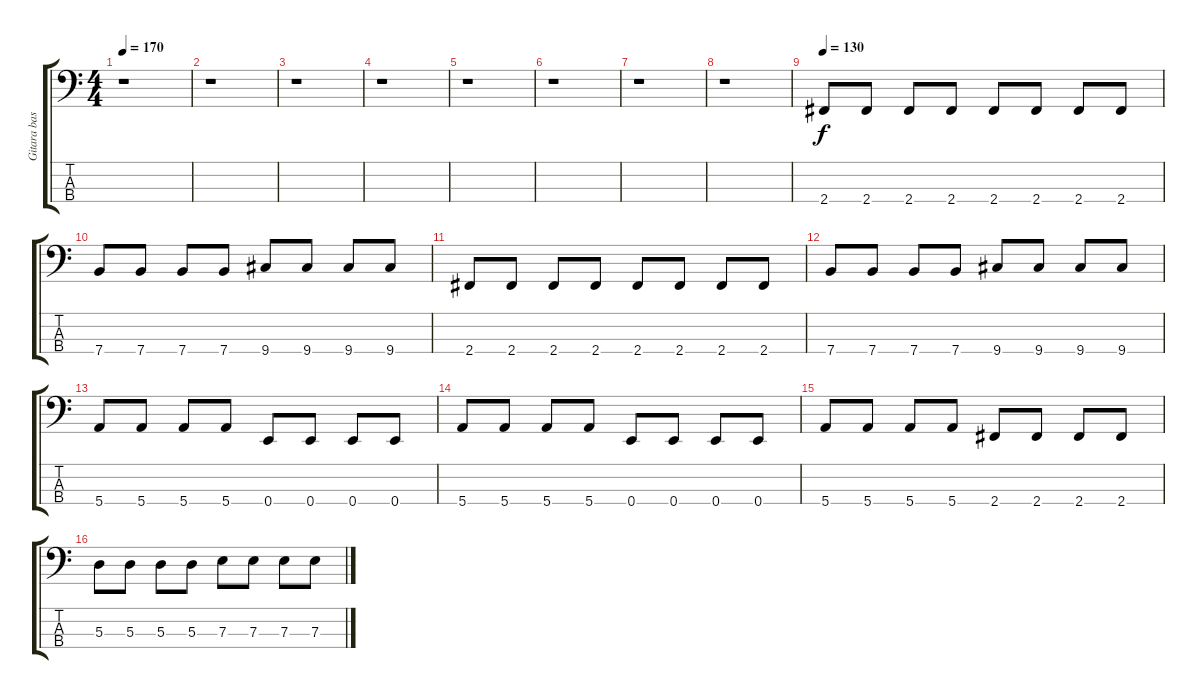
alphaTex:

\track ("Gitara basowa" "Gitara bas") {instrument electricbassfinger}
\staff {score tabs}
\tuning (G2 D2 A1 E1) {hide}
\ts (4 4)
\tempo 170
\tempo 130
\tempo 170
\clef f4
\ks c
r.1{dy f instrument electricbassfinger} |
r.1 |
r.1 |
r.1 |
r.1 |
r.1 |
r.1 |
r.1 |
\tempo 130
2.4.8 2.4.8 2.4.8 2.4.8 2.4.8 2.4.8 2.4.8 2.4.8 |
7.4.8 7.4.8 7.4.8 7.4.8 9.4.8 9.4.8 9.4.8 9.4.8 |
2.4.8 2.4.8 2.4.8 2.4.8 2.4.8 2.4.8 2.4.8 2.4.8 |
7.4.8 7.4.8 7.4.8 7.4.8 9.4.8 9.4.8 9.4.8 9.4.8 |
5.4.8 5.4.8 5.4.8 5.4.8 0.4.8 0.4.8 0.4.8 0.4.8 |
5.4.8 5.4.8 5.4.8 5.4.8 0.4.8 0.4.8 0.4.8 0.4.8 |
5.4.8 5.4.8 5.4.8 5.4.8 2.4.8 2.4.8 2.4.8 2.4.8 |
5.3.8 5.3.8 5.3.8 5.3.8 7.3.8 7.3.8 7.3.8 7.3.8
